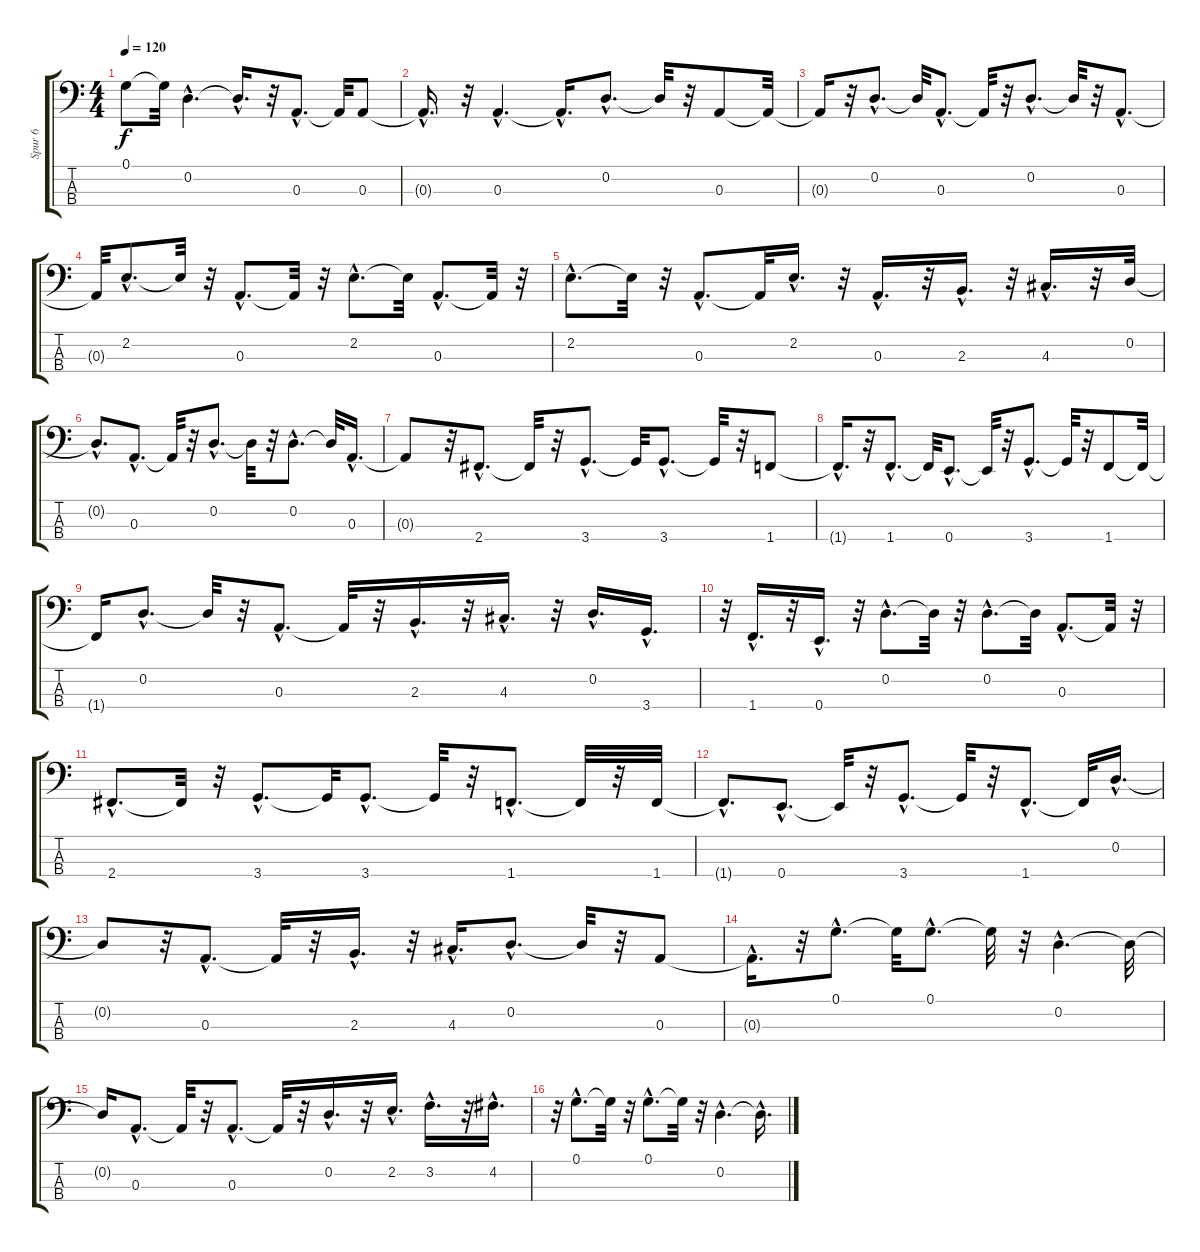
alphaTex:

\track ("Spur 6" "Spur 6") {instrument electricbassfinger}
\staff {score tabs}
\tuning (G2 D2 A1 E1) {hide}
\ts (4 4)
\tempo 120
\clef f4
\ks c
0.1{t}.8{dy f} 0.1{t}.32 0.2{hac}.4{d} 0.2{hac t}.16{d} r.32 0.3{hac}.8{d} 0.3{t}.32 0.3.8 |
0.3{hac t}.16{d} r.32 0.3{hac}.4{d} 0.3{hac t}.16{d} 0.2{hac}.8{d} 0.2{t}.32 r.32 0.3.8 0.3{t}.32 |
0.3{t}.16 r.32 0.2{hac}.8{d} 0.2{t}.32 0.3{hac}.8{d} 0.3{t}.32 r.32 0.2{hac}.8{d} 0.2{t}.32 r.32 0.3{hac}.8{d} |
0.3{t}.32 2.2{hac}.8{d} 2.2{t}.32 r.32 0.3{hac}.8{d} 0.3{t}.32 r.32 2.2{hac}.8{d} 2.2{t}.32 0.3{hac}.8{d} 0.3{t}.32 r.32 |
2.2{hac}.8{d} 2.2{t}.32 r.32 0.3{hac}.8{d} 0.3{t}.32 2.2{hac}.16{d} r.32 0.3{hac}.16{d} r.32 2.3{hac}.16{d} r.32 4.3{hac}.16{d} r.32 0.2.32 |
0.2{hac t}.8{d} 0.3{hac}.8{d} 0.3{t}.32 r.32 0.2{hac}.8{d} 0.2{t}.32 r.32 0.2{hac}.8{d} 0.2{t}.32 0.3{hac}.16{d} |
0.3{t}.8 r.32 2.4{hac}.8{d} 2.4{t}.32 r.32 3.4{hac}.8{d} 3.4{t}.32 3.4{hac}.8{d} 3.4{t}.32 r.32 1.4.8 |
1.4{hac t}.16{d} r.32 1.4{hac}.8{d} 1.4{t}.32 0.4{hac}.8{d} 0.4{t}.32 r.32 3.4{hac}.8{d} 3.4{t}.32 r.32 1.4.8 1.4{t}.32 |
1.4{t}.16 0.2{hac}.8{d} 0.2{t}.32 r.32 0.3{hac}.8{d} 0.3{t}.32 r.32 2.3{hac}.16{d} r.32 4.3{hac}.16{d} r.32 0.2{hac}.16{d} 3.4{hac}.16{d} |
r.32 1.4{hac}.16{d} r.32 0.4{hac}.16{d} r.32 0.2{hac}.8{d} 0.2{t}.32 r.32 0.2{hac}.8{d} 0.2{t}.32 0.3{hac}.8{d} 0.3{t}.32 r.32 |
2.4{hac}.8{d} 2.4{t}.32 r.32 3.4{hac}.8{d} 3.4{t}.32 3.4{hac}.8{d} 3.4{t}.32 r.32 1.4{hac}.8{d} 1.4{t}.32 r.32 1.4.32 |
1.4{hac t}.8{d} 0.4{hac}.8{d} 0.4{t}.32 r.32 3.4{hac}.8{d} 3.4{t}.32 r.32 1.4{hac}.8{d} 1.4{t}.32 0.2{hac}.16{d} |
0.2{t}.8 r.32 0.3{hac}.8{d} 0.3{t}.32 r.32 2.3{hac}.16{d} r.32 4.3{hac}.16{d} 0.2{hac}.8{d} 0.2{t}.32 r.32 0.3.8 |
0.3{hac t}.16{d} r.32 0.1{hac}.8{d} 0.1{t}.32 0.1{hac}.8{d} 0.1{t}.32 r.32 0.2{hac}.4{d} 0.2{t}.32 |
0.2{t}.16 0.3{hac}.8{d} 0.3{t}.32 r.32 0.3{hac}.8{d} 0.3{t}.32 r.32 0.2{hac}.16{d} r.32 2.2{hac}.16{d} 3.2{hac}.16{d} r.32 4.2{hac}.16{d} |
r.32 0.1{hac}.8{d} 0.1{t}.32 r.32 0.1{hac}.8{d} 0.1{t}.32 r.32 0.2{hac}.4{d} 0.2{hac t}.16{d}
